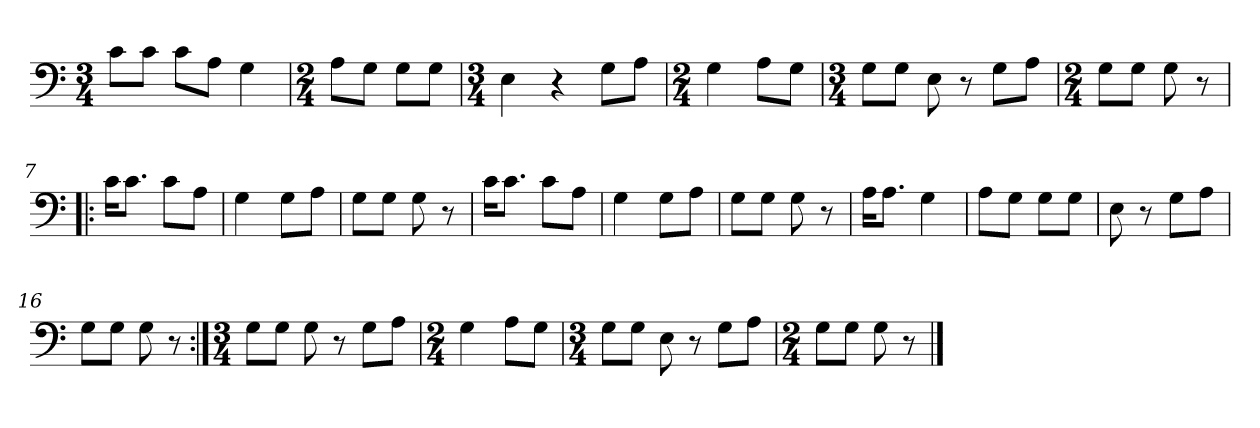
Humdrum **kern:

**kern
*part1
*staff1
*clefF4
*k[]
*M3/4
=1
8c\L
8c\J
8c\L
8A\J
4G\
=2
*M2/4
8A\L
8G\J
8G\L
8G\J
=3
*M3/4
4E\
4r
8G\L
8A\J
=4
*M2/4
4G\
8A\L
8G\J
=5
*M3/4
8G\L
8G\J
8E\
8r
8G\L
8A\J
=6
*M2/4
8G\L
8G\J
8G\
8r
=7!|:
16c\KL
8.c\J
8c\L
8A\J
=8
4G\
8G\L
8A\J
=9
8G\L
8G\J
8G\
8r
=10
16c\KL
8.c\J
8c\L
8A\J
=11
4G\
8G\L
8A\J
=12
8G\L
8G\J
8G\
8r
=13
16A\KL
8.A\J
4G\
=14
8A\L
8G\J
8G\L
8G\J
=15
8E\
8r
8G\L
8A\J
=16
8G\L
8G\J
8G\
8r
=17:|!
*M3/4
8G\L
8G\J
8G\
8r
8G\L
8A\J
=18
*M2/4
4G\
8A\L
8G\J
=19
*M3/4
8G\L
8G\J
8E\
8r
8G\L
8A\J
=20
*M2/4
8G\L
8G\J
8G\
8r
==
*-
